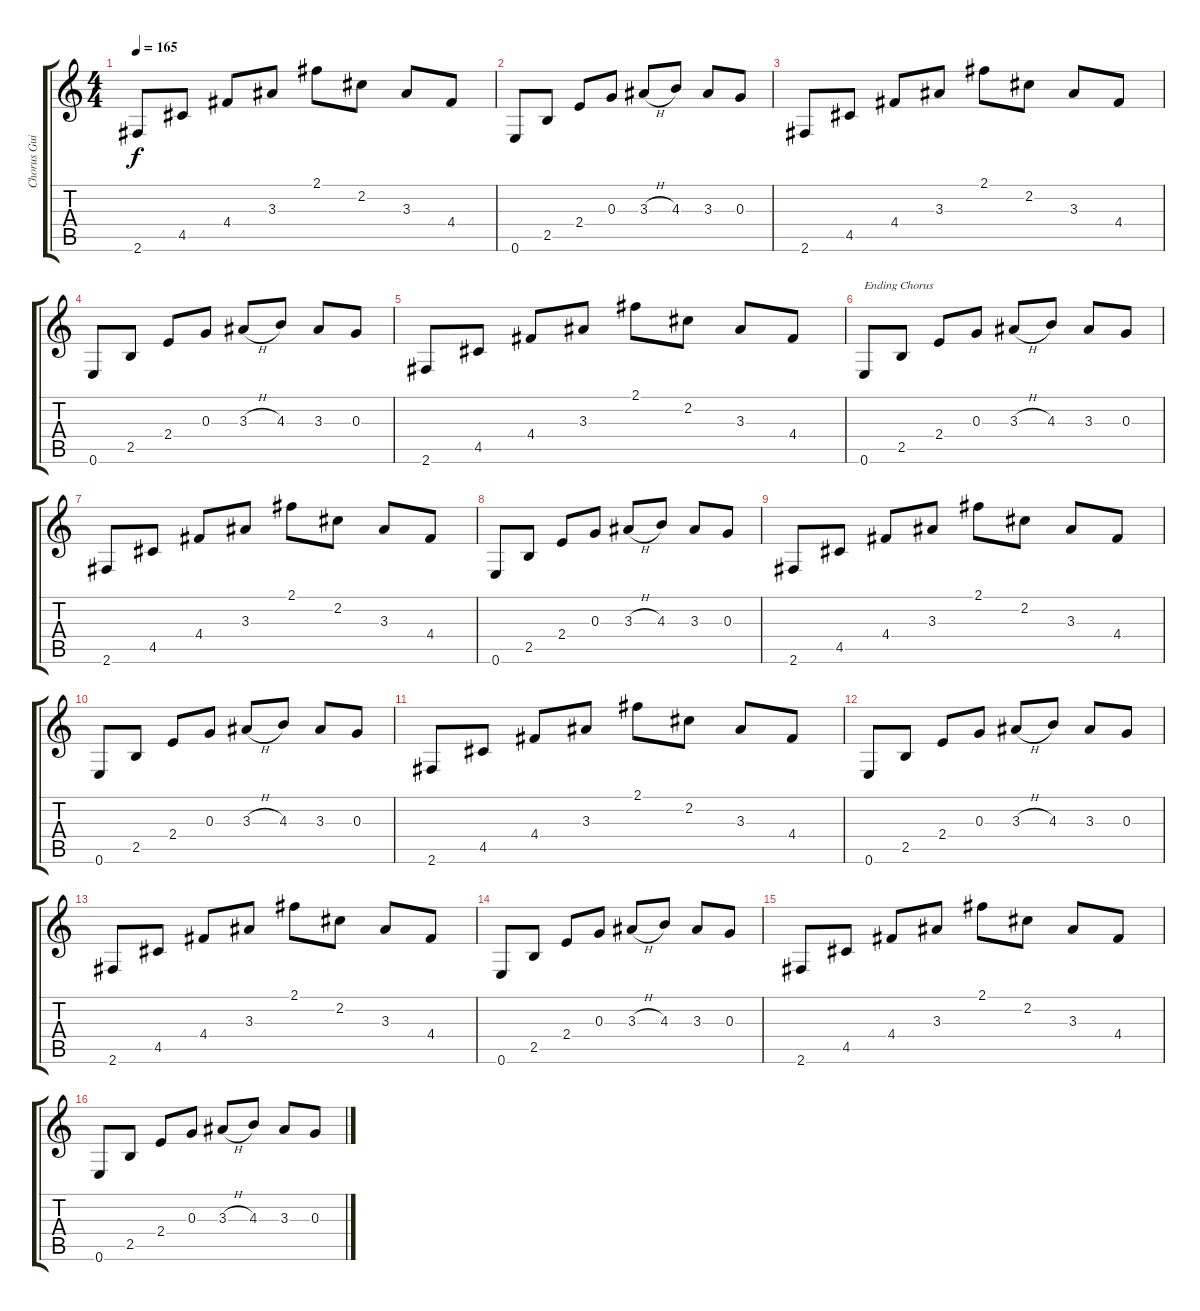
\track ("Chorus Guitar" "Chorus Gui") {instrument electricguitarmuted}
\staff {score tabs}
\tuning (E4 B3 G3 D3 A2 E2) {hide}
\ts (4 4)
\tempo 165
\clef g2
\ks c
2.6.8{dy f} 4.5.8 4.4.8 3.3.8 2.1.8 2.2.8 3.3.8 4.4.8 |
0.6.8 2.5.8 2.4.8 0.3.8 3.3{h}.8 4.3.8 3.3.8 0.3.8 |
2.6.8 4.5.8 4.4.8 3.3.8 2.1.8 2.2.8 3.3.8 4.4.8 |
0.6.8 2.5.8 2.4.8 0.3.8 3.3{h}.8 4.3.8 3.3.8 0.3.8 |
2.6.8 4.5.8 4.4.8 3.3.8 2.1.8 2.2.8 3.3.8 4.4.8 |
0.6.8{txt "Ending Chorus"} 2.5.8 2.4.8 0.3.8 3.3{h}.8 4.3.8 3.3.8 0.3.8 |
2.6.8 4.5.8 4.4.8 3.3.8 2.1.8 2.2.8 3.3.8 4.4.8 |
0.6.8 2.5.8 2.4.8 0.3.8 3.3{h}.8 4.3.8 3.3.8 0.3.8 |
2.6.8 4.5.8 4.4.8 3.3.8 2.1.8 2.2.8 3.3.8 4.4.8 |
0.6.8 2.5.8 2.4.8 0.3.8 3.3{h}.8 4.3.8 3.3.8 0.3.8 |
2.6.8 4.5.8 4.4.8 3.3.8 2.1.8 2.2.8 3.3.8 4.4.8 |
0.6.8 2.5.8 2.4.8 0.3.8 3.3{h}.8 4.3.8 3.3.8 0.3.8 |
2.6.8 4.5.8 4.4.8 3.3.8 2.1.8 2.2.8 3.3.8 4.4.8 |
0.6.8 2.5.8 2.4.8 0.3.8 3.3{h}.8 4.3.8 3.3.8 0.3.8 |
2.6.8 4.5.8 4.4.8 3.3.8 2.1.8 2.2.8 3.3.8 4.4.8 |
0.6.8 2.5.8 2.4.8 0.3.8 3.3{h}.8 4.3.8 3.3.8 0.3.8
